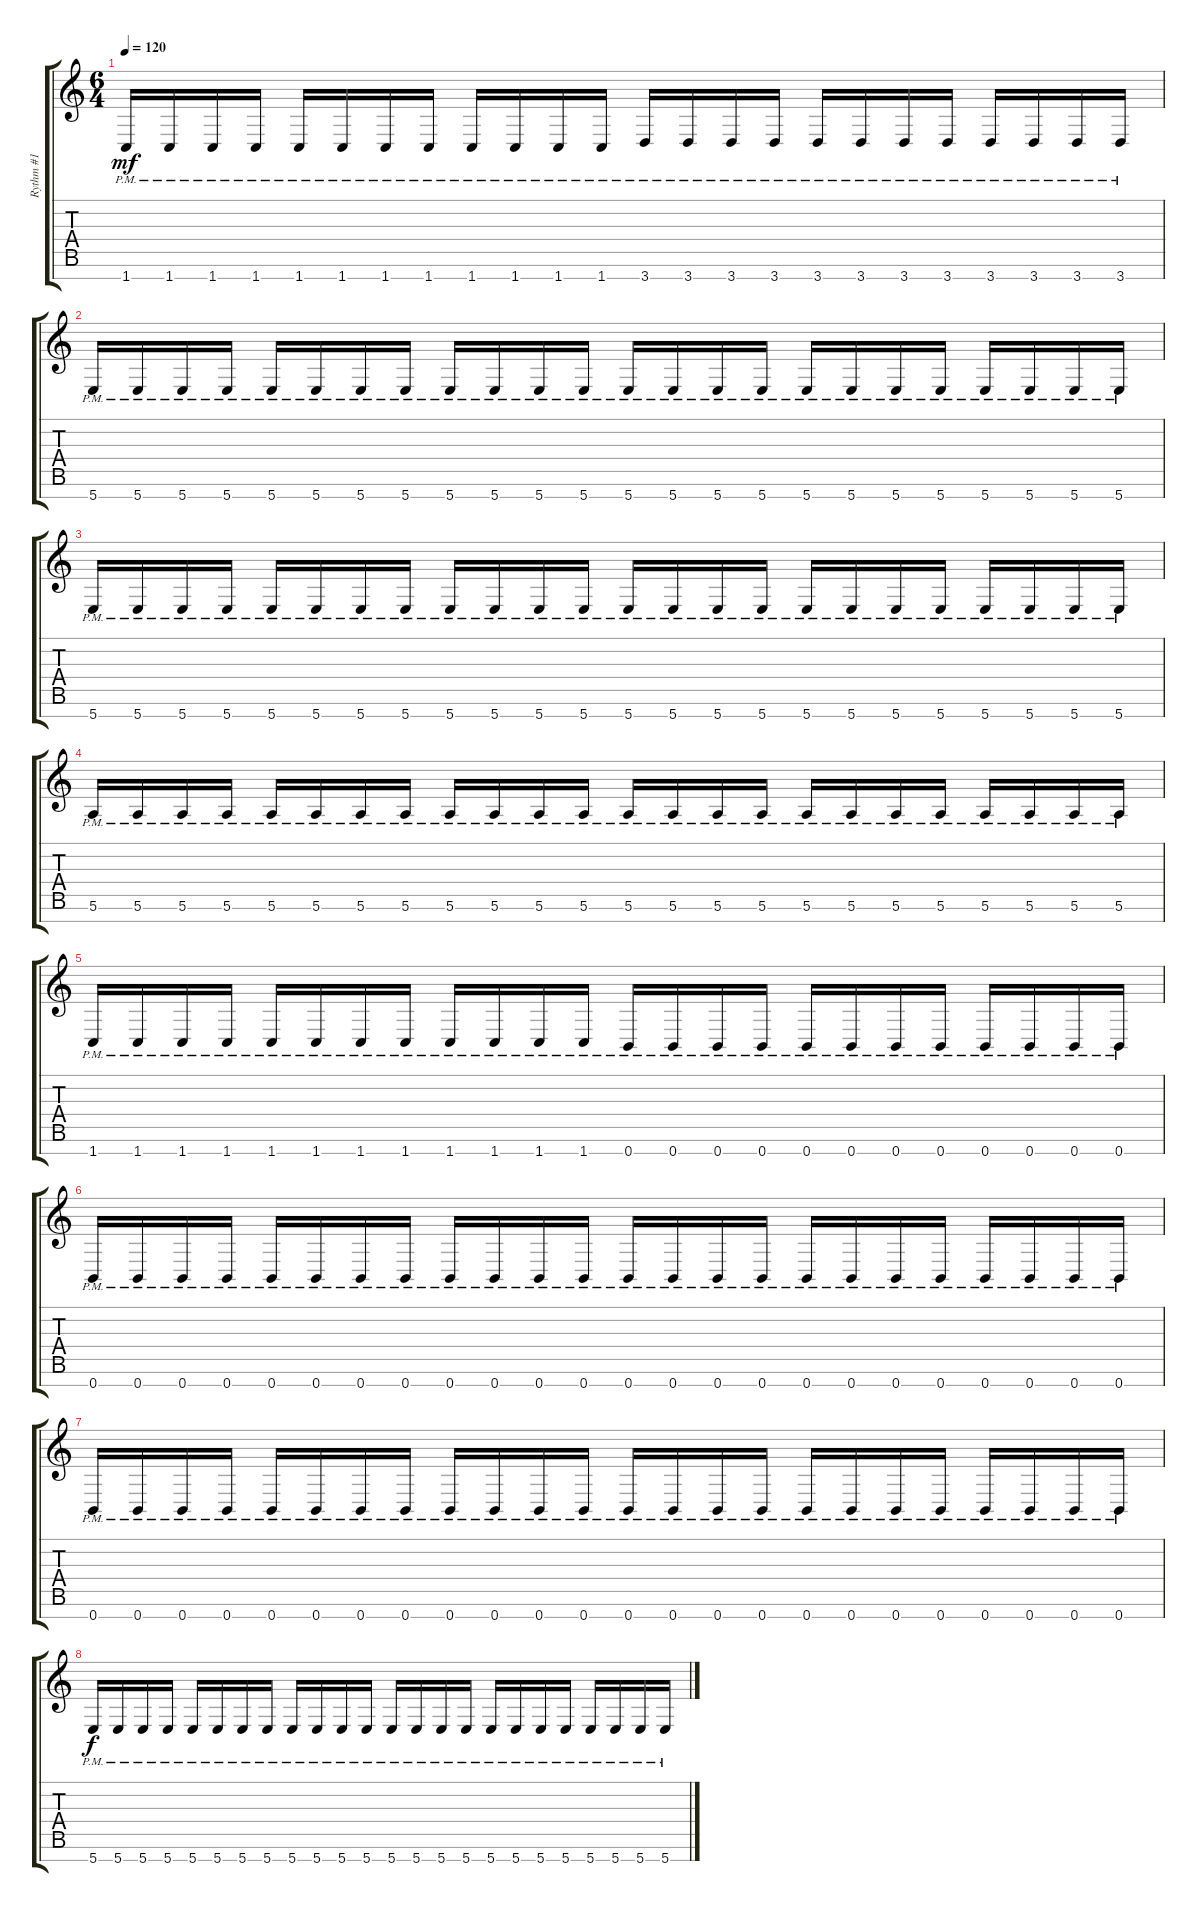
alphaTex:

\track ("Rythm #1" "Rythm #1") {instrument distortionguitar}
\staff {score tabs}
\tuning (E4 B3 G3 D3 A2 E2 B1) {hide}
\ts (6 4)
\tempo 120
\clef g2
\ks c
1.7{pm}.16{dy mf} 1.7{pm}.16 1.7{pm}.16 1.7{pm}.16 1.7{pm}.16 1.7{pm}.16 1.7{pm}.16 1.7{pm}.16 1.7{pm}.16 1.7{pm}.16 1.7{pm}.16 1.7{pm}.16 3.7{pm}.16 3.7{pm}.16 3.7{pm}.16 3.7{pm}.16 3.7{pm}.16 3.7{pm}.16 3.7{pm}.16 3.7{pm}.16 3.7{pm}.16 3.7{pm}.16 3.7{pm}.16 3.7{pm}.16 |
5.7{pm}.16 5.7{pm}.16 5.7{pm}.16 5.7{pm}.16 5.7{pm}.16 5.7{pm}.16 5.7{pm}.16 5.7{pm}.16 5.7{pm}.16 5.7{pm}.16 5.7{pm}.16 5.7{pm}.16 5.7{pm}.16 5.7{pm}.16 5.7{pm}.16 5.7{pm}.16 5.7{pm}.16 5.7{pm}.16 5.7{pm}.16 5.7{pm}.16 5.7{pm}.16 5.7{pm}.16 5.7{pm}.16 5.7{pm}.16 |
5.7{pm}.16 5.7{pm}.16 5.7{pm}.16 5.7{pm}.16 5.7{pm}.16 5.7{pm}.16 5.7{pm}.16 5.7{pm}.16 5.7{pm}.16 5.7{pm}.16 5.7{pm}.16 5.7{pm}.16 5.7{pm}.16 5.7{pm}.16 5.7{pm}.16 5.7{pm}.16 5.7{pm}.16 5.7{pm}.16 5.7{pm}.16 5.7{pm}.16 5.7{pm}.16 5.7{pm}.16 5.7{pm}.16 5.7{pm}.16 |
5.6{pm}.16 5.6{pm}.16 5.6{pm}.16 5.6{pm}.16 5.6{pm}.16 5.6{pm}.16 5.6{pm}.16 5.6{pm}.16 5.6{pm}.16 5.6{pm}.16 5.6{pm}.16 5.6{pm}.16 5.6{pm}.16 5.6{pm}.16 5.6{pm}.16 5.6{pm}.16 5.6{pm}.16 5.6{pm}.16 5.6{pm}.16 5.6{pm}.16 5.6{pm}.16 5.6{pm}.16 5.6{pm}.16 5.6{pm}.16 |
1.7{pm}.16 1.7{pm}.16 1.7{pm}.16 1.7{pm}.16 1.7{pm}.16 1.7{pm}.16 1.7{pm}.16 1.7{pm}.16 1.7{pm}.16 1.7{pm}.16 1.7{pm}.16 1.7{pm}.16 0.7{pm}.16 0.7{pm}.16 0.7{pm}.16 0.7{pm}.16 0.7{pm}.16 0.7{pm}.16 0.7{pm}.16 0.7{pm}.16 0.7{pm}.16 0.7{pm}.16 0.7{pm}.16 0.7{pm}.16 |
0.7{pm}.16 0.7{pm}.16 0.7{pm}.16 0.7{pm}.16 0.7{pm}.16 0.7{pm}.16 0.7{pm}.16 0.7{pm}.16 0.7{pm}.16 0.7{pm}.16 0.7{pm}.16 0.7{pm}.16 0.7{pm}.16 0.7{pm}.16 0.7{pm}.16 0.7{pm}.16 0.7{pm}.16 0.7{pm}.16 0.7{pm}.16 0.7{pm}.16 0.7{pm}.16 0.7{pm}.16 0.7{pm}.16 0.7{pm}.16 |
0.7{pm}.16 0.7{pm}.16 0.7{pm}.16 0.7{pm}.16 0.7{pm}.16 0.7{pm}.16 0.7{pm}.16 0.7{pm}.16 0.7{pm}.16 0.7{pm}.16 0.7{pm}.16 0.7{pm}.16 0.7{pm}.16 0.7{pm}.16 0.7{pm}.16 0.7{pm}.16 0.7{pm}.16 0.7{pm}.16 0.7{pm}.16 0.7{pm}.16 0.7{pm}.16 0.7{pm}.16 0.7{pm}.16 0.7{pm}.16 |
5.7{pm}.16{dy f} 5.7{pm}.16 5.7{pm}.16 5.7{pm}.16 5.7{pm}.16 5.7{pm}.16 5.7{pm}.16 5.7{pm}.16 5.7{pm}.16 5.7{pm}.16 5.7{pm}.16 5.7{pm}.16 5.7{pm}.16 5.7{pm}.16 5.7{pm}.16 5.7{pm}.16 5.7{pm}.16 5.7{pm}.16 5.7{pm}.16 5.7{pm}.16 5.7{pm}.16 5.7{pm}.16 5.7{pm}.16 5.7{pm}.16
